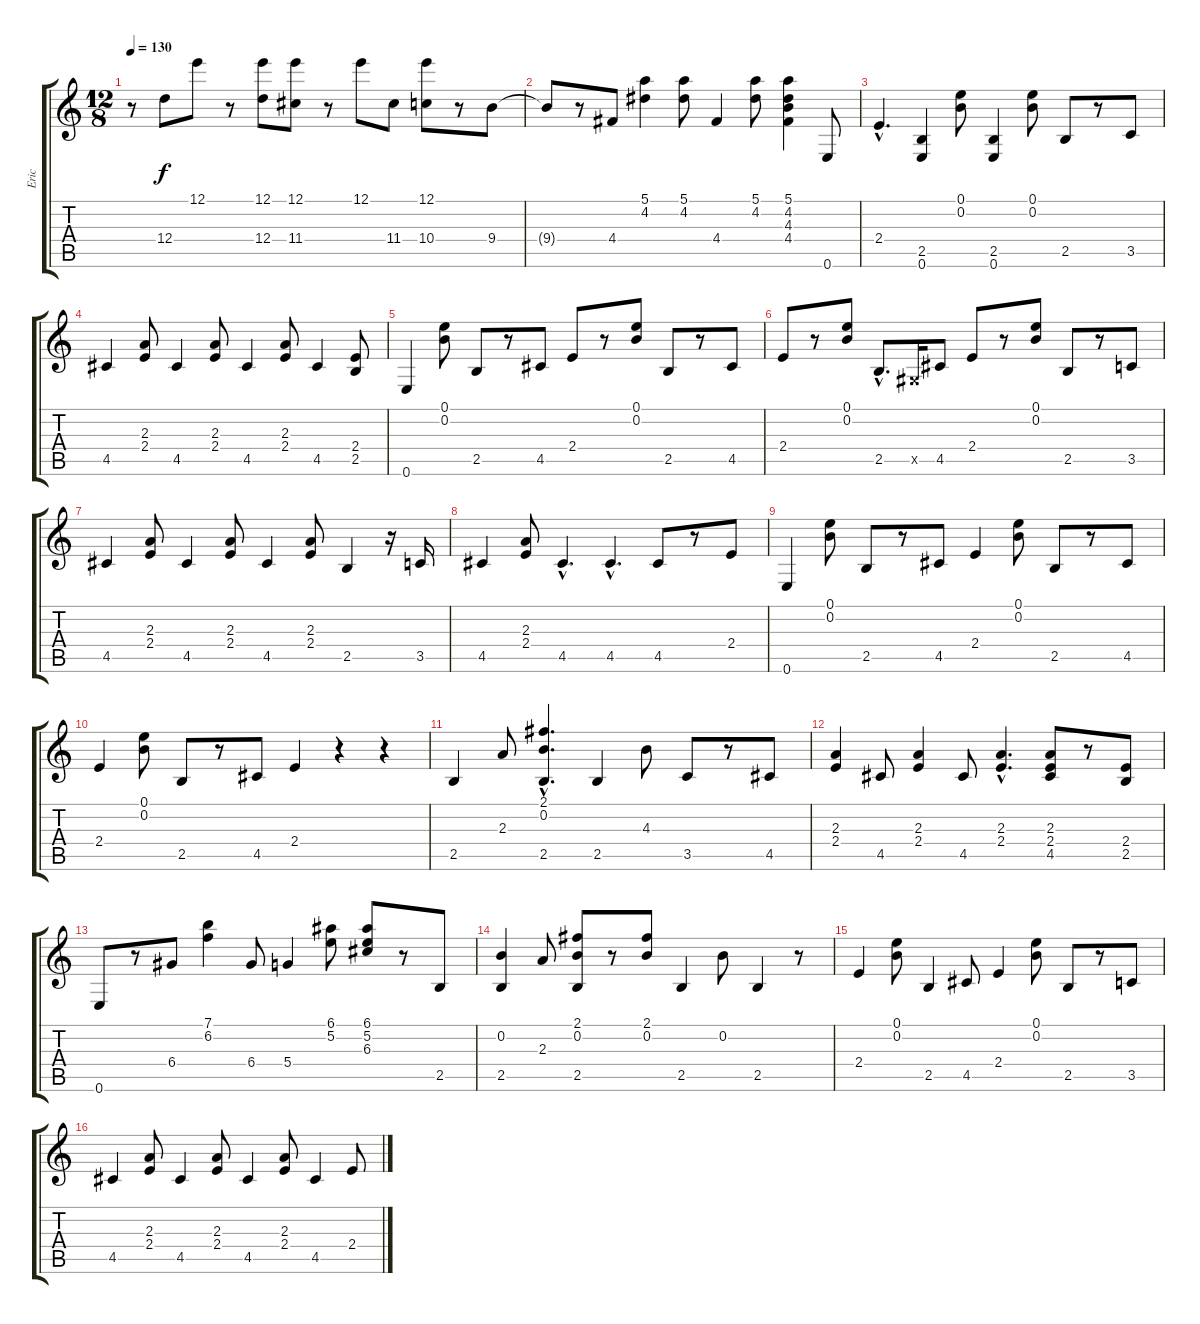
\track ("Eric" "Eric") {instrument acousticguitarsteel}
\staff {score tabs}
\tuning (E4 B3 G3 D3 A2 E2) {hide}
\ts (12 8)
\tempo 130
\clef g2
\ks c
r.8{dy f instrument acousticguitarsteel} 12.4.8 12.1.8 r.8 (12.1 12.4).8 (12.1 11.4).8 r.8 12.1.8 11.4.8 (12.1 10.4).8 r.8 9.4.8 |
9.4{t}.8 r.8 4.4.8 (5.1 4.2).4 (5.1 4.2).8 4.4.4 (5.1 4.2).8 (5.1 4.2 4.3 4.4).4 0.6.8 |
2.4{hac}.4{d} (2.5 0.6).4 (0.1 0.2).8 (2.5 0.6).4 (0.1 0.2).8 2.5.8 r.8 3.5.8 |
4.5.4 (2.3 2.4).8 4.5.4 (2.3 2.4).8 4.5.4 (2.3 2.4).8 4.5.4 (2.4 2.5).8 |
0.6.4 (0.1 0.2).8 2.5.8 r.8 4.5.8 2.4.8 r.8 (0.1 0.2).8 2.5.8 r.8 4.5.8 |
2.4.8 r.8 (0.1 0.2).8 2.5{hac}.8{d} -1.5{x}.16 4.5.8 2.4.8 r.8 (0.1 0.2).8 2.5.8 r.8 3.5.8 |
4.5.4 (2.3 2.4).8 4.5.4 (2.3 2.4).8 4.5.4 (2.3 2.4).8 2.5.4 r.16 3.5.16 |
4.5.4 (2.3 2.4).8 4.5{hac}.4{d} 4.5{hac}.4{d} 4.5.8 r.8 2.4.8 |
0.6.4 (0.1 0.2).8 2.5.8 r.8 4.5.8 2.4.4 (0.1 0.2).8 2.5.8 r.8 4.5.8 |
2.4.4 (0.1 0.2).8 2.5.8 r.8 4.5.8 2.4.4 r.4 r.4 |
2.5.4 2.3.8 (2.1{hac} 0.2{hac} 2.5{hac}).4{d} 2.5.4 4.3.8 3.5.8 r.8 4.5.8 |
(2.3 2.4).4 4.5.8 (2.3 2.4).4 4.5.8 (2.3{hac} 2.4{hac}).4{d} (2.3 2.4 4.5).8 r.8 (2.4 2.5).8 |
0.6.8 r.8 6.4.8 (7.1 6.2).4 6.4.8 5.4.4 (6.1 5.2).8 (6.1 5.2 6.3).8 r.8 2.5.8 |
(0.2 2.5).4 2.3.8 (2.1 0.2 2.5).8 r.8 (2.1 0.2).8 2.5.4 0.2.8 2.5.4 r.8 |
2.4.4 (0.1 0.2).8 2.5.4 4.5.8 2.4.4 (0.1 0.2).8 2.5.8 r.8 3.5.8 |
4.5.4 (2.3 2.4).8 4.5.4 (2.3 2.4).8 4.5.4 (2.3 2.4).8 4.5.4 2.4.8
